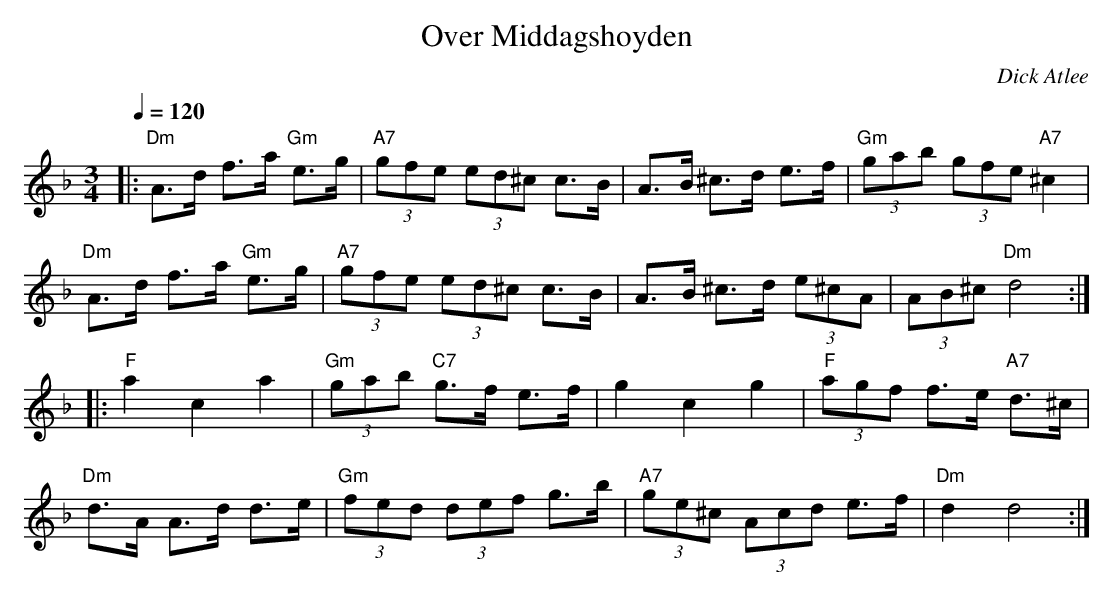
X:1
T:Over Middagshoyden
M:3/4
L:1/8
Q:1/4=120
C:Dick Atlee
K:Dm
|: "Dm" A>d f>a "Gm" e>g | "A7" (3gfe (3ed^c c>B |
A>B ^c>d e>f | "Gm" (3gab (3gfe "A7" ^c2 | !
"Dm" A>d f>a "Gm" e>g | "A7" (3gfe (3ed^c c>B |
A>B ^c>d  (3e^cA | (3AB^c "Dm" d4 :| !
|: "F" a2 c2 a2 | "Gm" (3gab "C7" g>f e>f |
g2 c2 g2 | "F" (3agf f>e "A7" d>^c | !
"Dm" d>A A>d d>e | "Gm" (3fed (3def g>b |
"A7" (3ge^c (3Acd e>f | "Dm" d2 d4 :|
